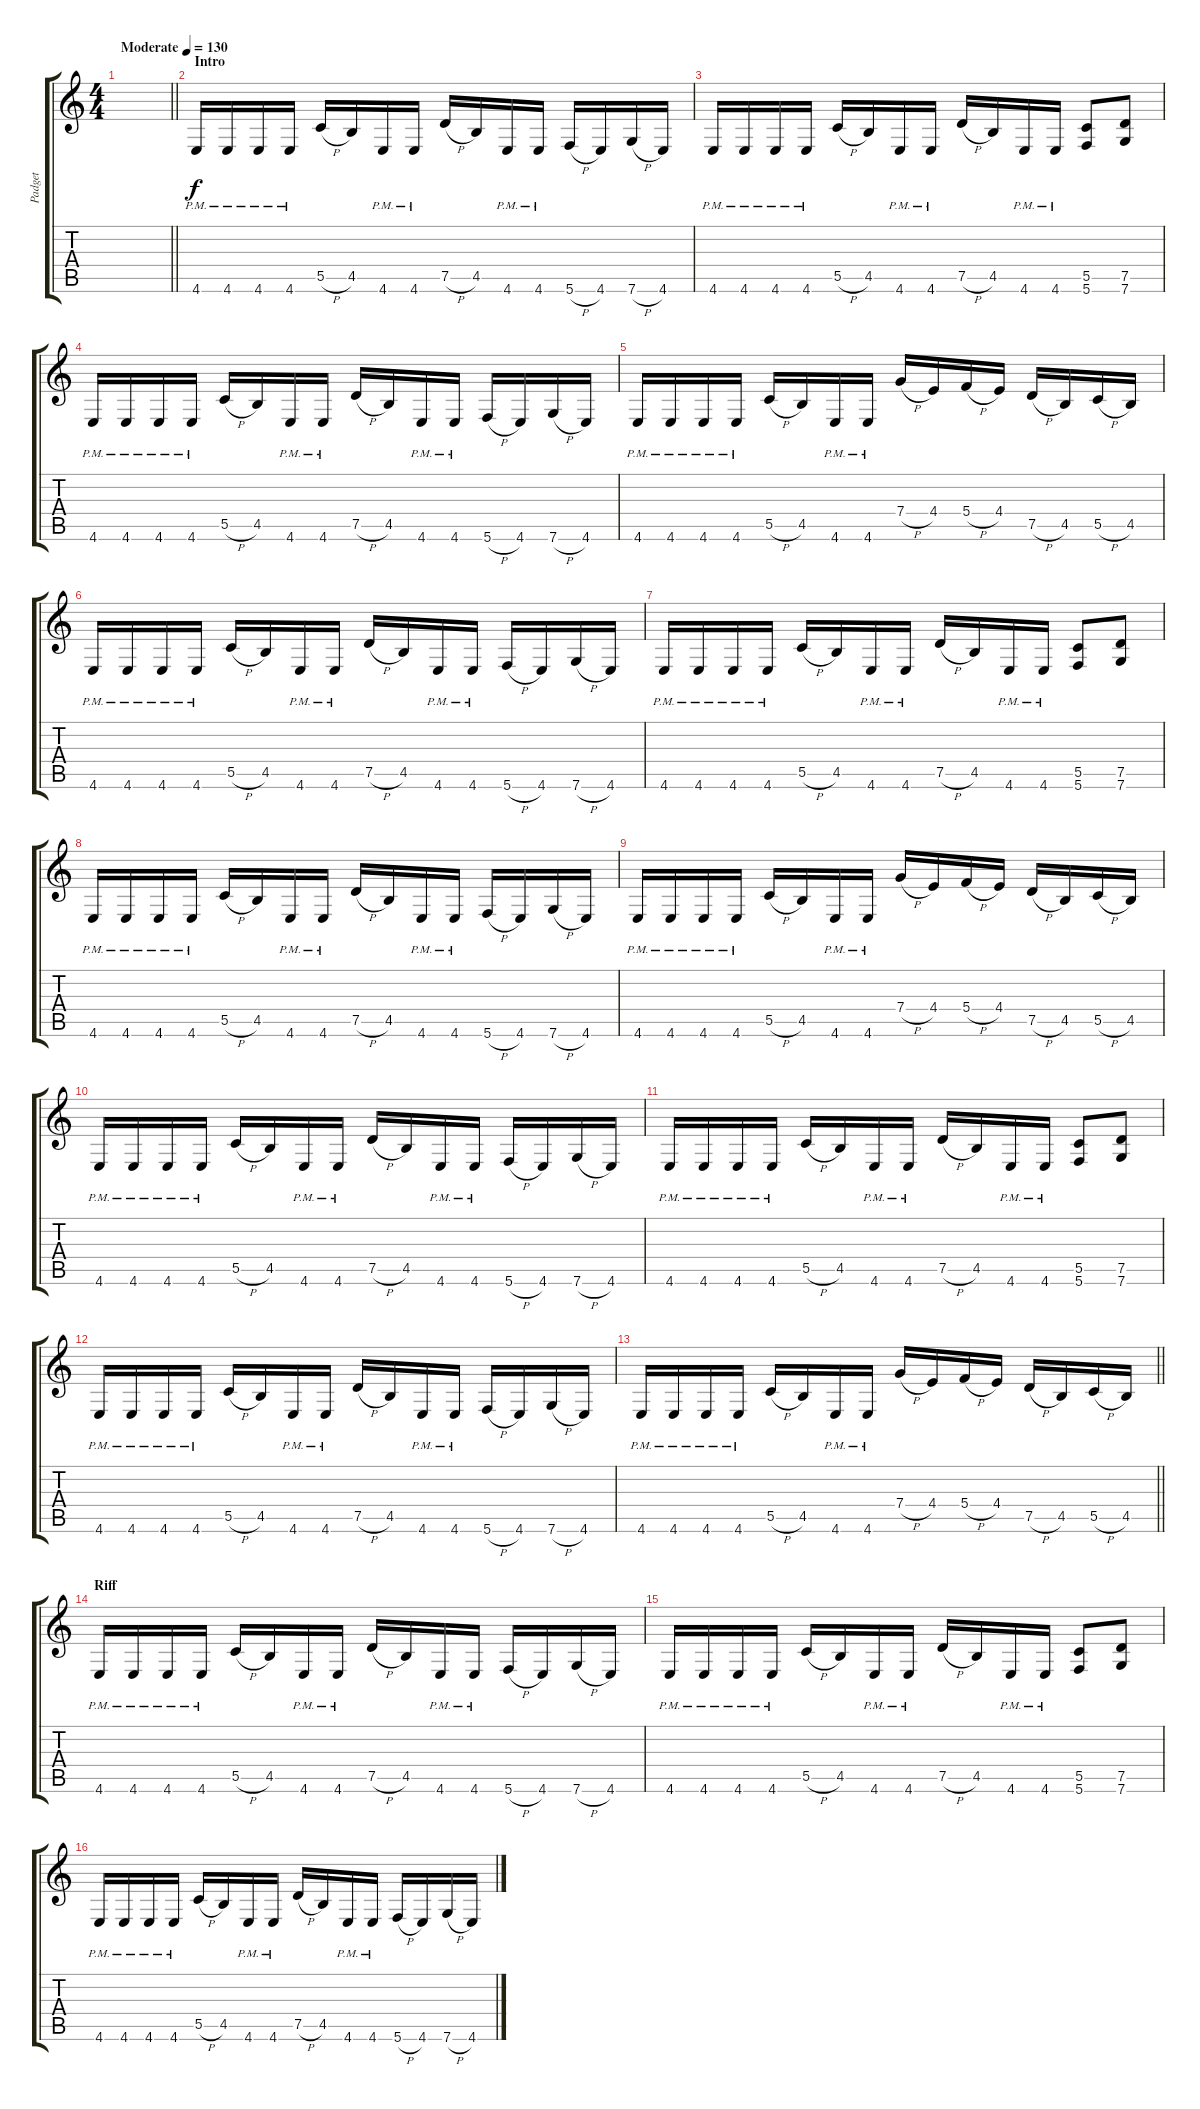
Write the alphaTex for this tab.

\track ("Padget" "Padget") {instrument distortionguitar}
\staff {score tabs}
\tuning (D4 A3 F3 C3 G2 C2) {hide}
\ts (4 4)
\tempo (130 "Moderate")
\clef g2
\barLineRight lightlight
\ks c
|
\section ("" " Intro")
4.6{pm}.16 4.6{pm}.16 4.6{pm}.16 4.6{pm}.16 5.5{h}.16 4.5.16 4.6{pm}.16 4.6{pm}.16 7.5{h}.16 4.5.16 4.6{pm}.16 4.6{pm}.16 5.6{h}.16 4.6.16 7.6{h}.16 4.6.16 |
4.6{pm}.16 4.6{pm}.16 4.6{pm}.16 4.6{pm}.16 5.5{h}.16 4.5.16 4.6{pm}.16 4.6{pm}.16 7.5{h}.16 4.5.16 4.6{pm}.16 4.6{pm}.16 (5.5 5.6).8 (7.5 7.6).8 |
4.6{pm}.16 4.6{pm}.16 4.6{pm}.16 4.6{pm}.16 5.5{h}.16 4.5.16 4.6{pm}.16 4.6{pm}.16 7.5{h}.16 4.5.16 4.6{pm}.16 4.6{pm}.16 5.6{h}.16 4.6.16 7.6{h}.16 4.6.16 |
4.6{pm}.16 4.6{pm}.16 4.6{pm}.16 4.6{pm}.16 5.5{h}.16 4.5.16 4.6{pm}.16 4.6{pm}.16 7.4{h}.16 4.4.16 5.4{h}.16 4.4.16 7.5{h}.16 4.5.16 5.5{h}.16 4.5.16 |
4.6{pm}.16 4.6{pm}.16 4.6{pm}.16 4.6{pm}.16 5.5{h}.16 4.5.16 4.6{pm}.16 4.6{pm}.16 7.5{h}.16 4.5.16 4.6{pm}.16 4.6{pm}.16 5.6{h}.16 4.6.16 7.6{h}.16 4.6.16 |
4.6{pm}.16 4.6{pm}.16 4.6{pm}.16 4.6{pm}.16 5.5{h}.16 4.5.16 4.6{pm}.16 4.6{pm}.16 7.5{h}.16 4.5.16 4.6{pm}.16 4.6{pm}.16 (5.5 5.6).8 (7.5 7.6).8 |
4.6{pm}.16 4.6{pm}.16 4.6{pm}.16 4.6{pm}.16 5.5{h}.16 4.5.16 4.6{pm}.16 4.6{pm}.16 7.5{h}.16 4.5.16 4.6{pm}.16 4.6{pm}.16 5.6{h}.16 4.6.16 7.6{h}.16 4.6.16 |
4.6{pm}.16 4.6{pm}.16 4.6{pm}.16 4.6{pm}.16 5.5{h}.16 4.5.16 4.6{pm}.16 4.6{pm}.16 7.4{h}.16 4.4.16 5.4{h}.16 4.4.16 7.5{h}.16 4.5.16 5.5{h}.16 4.5.16 |
4.6{pm}.16 4.6{pm}.16 4.6{pm}.16 4.6{pm}.16 5.5{h}.16 4.5.16 4.6{pm}.16 4.6{pm}.16 7.5{h}.16 4.5.16 4.6{pm}.16 4.6{pm}.16 5.6{h}.16 4.6.16 7.6{h}.16 4.6.16 |
4.6{pm}.16 4.6{pm}.16 4.6{pm}.16 4.6{pm}.16 5.5{h}.16 4.5.16 4.6{pm}.16 4.6{pm}.16 7.5{h}.16 4.5.16 4.6{pm}.16 4.6{pm}.16 (5.5 5.6).8 (7.5 7.6).8 |
4.6{pm}.16 4.6{pm}.16 4.6{pm}.16 4.6{pm}.16 5.5{h}.16 4.5.16 4.6{pm}.16 4.6{pm}.16 7.5{h}.16 4.5.16 4.6{pm}.16 4.6{pm}.16 5.6{h}.16 4.6.16 7.6{h}.16 4.6.16 |
\barLineRight lightlight
4.6{pm}.16 4.6{pm}.16 4.6{pm}.16 4.6{pm}.16 5.5{h}.16 4.5.16 4.6{pm}.16 4.6{pm}.16 7.4{h}.16 4.4.16 5.4{h}.16 4.4.16 7.5{h}.16 4.5.16 5.5{h}.16 4.5.16 |
\section ("" "Riff")
4.6{pm}.16 4.6{pm}.16 4.6{pm}.16 4.6{pm}.16 5.5{h}.16 4.5.16 4.6{pm}.16 4.6{pm}.16 7.5{h}.16 4.5.16 4.6{pm}.16 4.6{pm}.16 5.6{h}.16 4.6.16 7.6{h}.16 4.6.16 |
4.6{pm}.16 4.6{pm}.16 4.6{pm}.16 4.6{pm}.16 5.5{h}.16 4.5.16 4.6{pm}.16 4.6{pm}.16 7.5{h}.16 4.5.16 4.6{pm}.16 4.6{pm}.16 (5.5 5.6).8 (7.5 7.6).8 |
4.6{pm}.16 4.6{pm}.16 4.6{pm}.16 4.6{pm}.16 5.5{h}.16 4.5.16 4.6{pm}.16 4.6{pm}.16 7.5{h}.16 4.5.16 4.6{pm}.16 4.6{pm}.16 5.6{h}.16 4.6.16 7.6{h}.16 4.6.16
